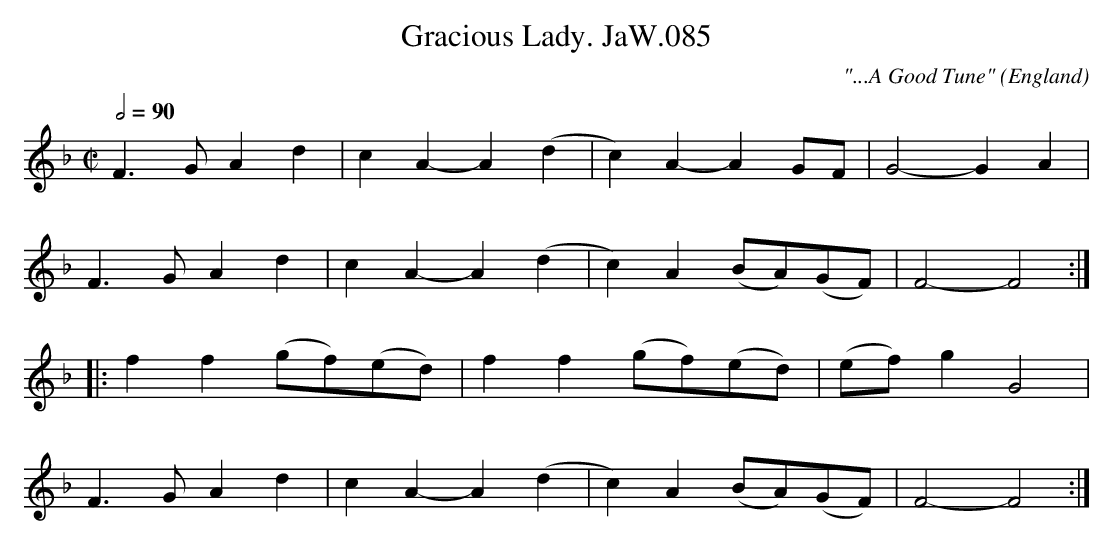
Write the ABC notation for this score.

X:1
T:Gracious Lady. JaW.085
C:"...A Good Tune"
L:1/8
M:C|
O:England
Q:1/2=90
K:F
F3G A2d2|c2A2-A2(d2|c2)A2-A2GF|G4-G2A2|!
F3G A2d2|c2A2-A2(d2|c2)A2(BA)(GF)|F4-F4:|!
|:f2f2(gf)(ed)|f2f2(gf)(ed)|(ef)g2G4|!
F3G A2d2|c2A2-A2(d2|c2)A2(BA)(GF)|F4-F4:|
